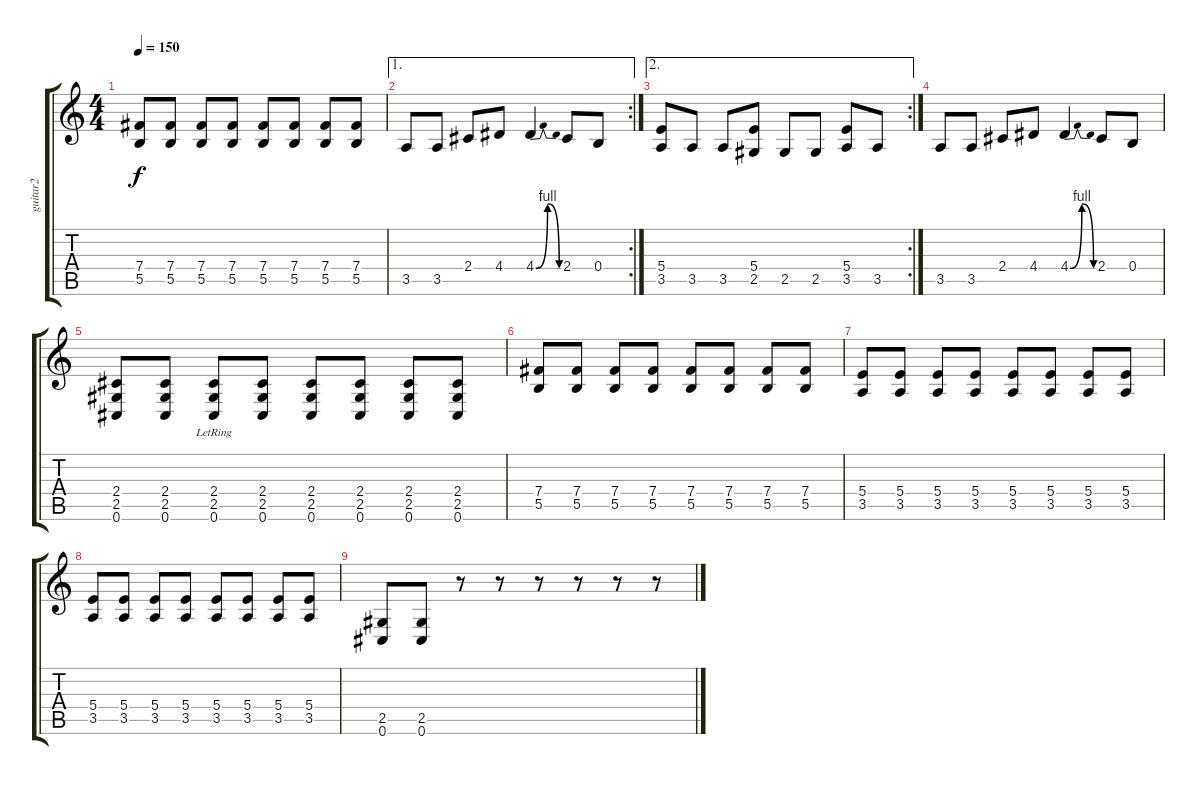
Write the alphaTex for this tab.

\track ("guitar2" "guitar2") {instrument overdrivenguitar}
\staff {score tabs}
\tuning (Db4 Ab3 E3 B2 Gb2 Db2) {hide}
\ts (4 4)
\tempo 150
\clef g2
\ks c
(7.4 5.5).8{dy f} (7.4 5.5).8 (7.4 5.5).8 (7.4 5.5).8 (7.4 5.5).8 (7.4 5.5).8 (7.4 5.5).8 (7.4 5.5).8 |
\ae 1
\rc 2
3.5.8 3.5.8 2.4.8 4.4.8 4.4{be (bendrelease 0 0 30 4 30 4 60 0)}.4 2.4.8 0.4.8 |
\ae 2
\rc 2
(5.4 3.5).8 3.5.8 3.5.8 (5.4 2.5).8 2.5.8 2.5.8 (5.4 3.5).8 3.5.8 |
3.5.8 3.5.8 2.4.8 4.4.8 4.4{be (bendrelease 0 0 30 4 30 4 60 0)}.4 2.4.8 0.4.8 |
(2.4 2.5 0.6).8 (2.4 2.5 0.6).8 (2.4{lr} 2.5{lr} 0.6).8 (2.4 2.5 0.6).8 (2.4 2.5 0.6).8 (2.4 2.5 0.6).8 (2.4 2.5 0.6).8 (2.4 2.5 0.6).8 |
(7.4 5.5).8 (7.4 5.5).8 (7.4 5.5).8 (7.4 5.5).8 (7.4 5.5).8 (7.4 5.5).8 (7.4 5.5).8 (7.4 5.5).8 |
(5.4 3.5).8 (5.4 3.5).8 (5.4 3.5).8 (5.4 3.5).8 (5.4 3.5).8 (5.4 3.5).8 (5.4 3.5).8 (5.4 3.5).8 |
(5.4 3.5).8 (5.4 3.5).8 (5.4 3.5).8 (5.4 3.5).8 (5.4 3.5).8 (5.4 3.5).8 (5.4 3.5).8 (5.4 3.5).8 |
(2.5 0.6).8 (2.5 0.6).8 r.8 r.8 r.8 r.8 r.8 r.8
